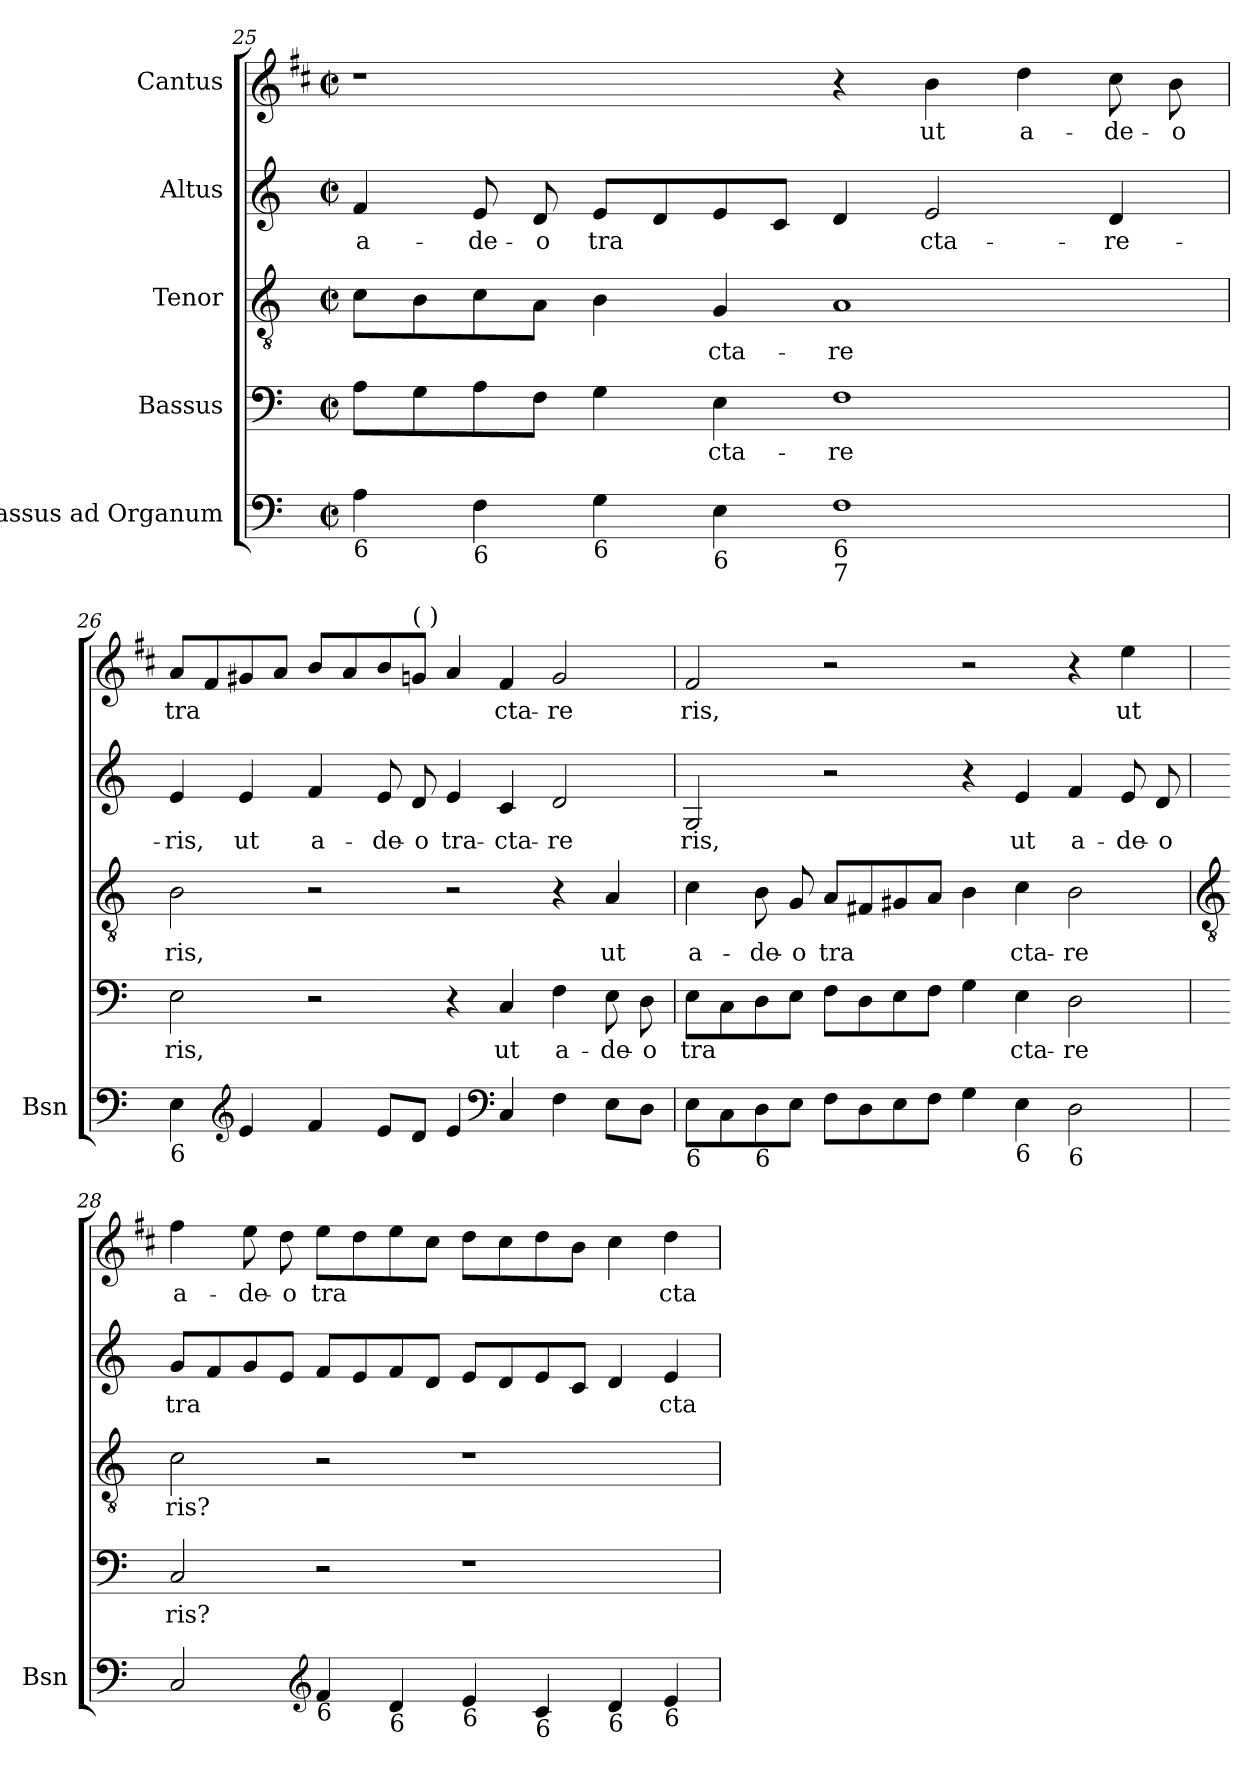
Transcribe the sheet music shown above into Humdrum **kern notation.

**kern	**kern	**text	**kern	**text	**kern	**text	**kern	**text
*part5	*part4	*part4	*part3	*part3	*part2	*part2	*part1	*part1
*staff5	*staff4	*staff4	*staff3	*staff3	*staff2	*staff2	*staff1	*staff1
*I"Bassus ad Organum	*I"Bassus	*	*I"Tenor	*	*I"Altus	*	*I"Cantus	*
*I'Bsn	*	*	*	*	*	*	*	*
!!LO:LB:g=z
*clefF4	*clefF4	*	*clefGv2	*	*clefG2	*	*clefG2	*
*	*	*	*	*	*	*	*ITrd1c2	*
*k[]	*k[]	*	*k[]	*	*k[]	*	*k[]	*
*C:	*C:	*	*C:	*	*C:	*	*C:	*
*M4/2	*M4/2	*	*M4/2	*	*M4/2	*	*M4/2	*
*met(c|)	*met(c|)	*	*met(c|)	*	*met(c|)	*	*met(c|)	*
=25	=25	=25	=25	=25	=25	=25	=25	=25
!LO:TX:b:t=6	!	!	!	!	!	!	!	!
!	!	!	!	!	!	!LO:LY:b	!	!
4A	8AL	.	8cL	.	4f	a-	1r	.
.	8G	.	8B	.	.	.	.	.
!LO:TX:b:t=6	!	!	!	!	!	!	!	!
!	!	!	!	!	!	!LO:LY:b	!	!
4F	8A	.	8c	.	8e	-de-	.	.
!	!	!	!	!	!	!LO:LY:b	!	!
.	8FJ	.	8AJ	.	8d	-o	.	.
!LO:TX:b:t=6	!	!	!	!	!	!	!	!
!	!	!	!	!	!	!LO:LY:b	!	!
4G	4G	.	4B	.	8eL	tra	.	.
.	.	.	.	.	8d	.	.	.
!LO:TX:b:t=6	!	!	!	!	!	!	!	!
!	!	!LO:LY:b	!	!LO:LY:b	!	!	!	!
4E	4E	cta-	4G	cta-	8e	.	.	.
.	.	.	.	.	8cJ	.	.	.
!LO:TX:b:t=6	!	!	!	!	!	!	!	!
!LO:TX:b:t=7	!	!	!	!	!	!	!	!
!	!	!LO:LY:b	!	!LO:LY:b	!	!	!	!
1F	1F	-re	1A	-re	4d	.	4r	.
!	!	!	!	!	!	!LO:LY:b	!	!LO:LY:b
.	.	.	.	.	2e	cta-	4a	ut
!	!	!	!	!	!	!	!	!LO:LY:b
.	.	.	.	.	.	.	4cc	a-
!	!	!	!	!	!	!LO:LY:b	!	!LO:LY:b
.	.	.	.	.	4d	-re-	8b	-de-
!	!	!	!	!	!	!	!	!LO:LY:b
.	.	.	.	.	.	.	8a	-o
=26	=26	=26	=26	=26	=26	=26	=26	=26
!LO:TX:b:t=6	!	!	!	!	!	!	!	!
!	!	!LO:LY:b	!	!LO:LY:b	!	!LO:LY:b	!	!LO:LY:b
4E	2E	ris,	2B	ris,	4e	-ris,	8gL	tra
.	.	.	.	.	.	.	8e	.
*clefG2	*	*	*	*	*	*	*	*
!	!	!	!	!	!	!LO:LY:b	!	!
4e	.	.	.	.	4e	ut	8f#X	.
.	.	.	.	.	.	.	8gJ	.
!	!	!	!	!	!	!LO:LY:b	!	!
4f	2r	.	2r	.	4f	a-	8aL	.
.	.	.	.	.	.	.	8g	.
!	!	!	!	!	!	!LO:LY:b	!	!
8eL	.	.	.	.	8e	-de-	8a	.
!	!	!	!	!	!	!	!LO:TX:a:t=(  )	!
!	!	!	!	!	!	!LO:LY:b	!	!
8dJ	.	.	.	.	8d	-o	8fJ	.
!	!	!	!	!	!	!LO:LY:b	!	!
4e	4r	.	2r	.	4e	tra-	4g	.
*clefF4	*	*	*	*	*	*	*	*
!	!	!LO:LY:b	!	!	!	!LO:LY:b	!	!LO:LY:b
4C	4C	ut	.	.	4c	-cta-	4e	cta-
!	!	!LO:LY:b	!	!	!	!LO:LY:b	!	!LO:LY:b
4F	4F	a-	4r	.	2d	-re	2f	-re
!	!	!LO:LY:b	!	!LO:LY:b	!	!	!	!
8EL	8E	-de-	4A	ut	.	.	.	.
!	!	!LO:LY:b	!	!	!	!	!	!
8DJ	8D	-o	.	.	.	.	.	.
=27	=27	=27	=27	=27	=27	=27	=27	=27
!LO:TX:b:t=6	!	!	!	!	!	!	!	!
!	!	!LO:LY:b	!	!LO:LY:b	!	!LO:LY:b	!	!LO:LY:b
8EL	8EL	tra	4c	a-	2G	ris,	2e	ris,
8C	8C	.	.	.	.	.	.	.
!LO:TX:b:t=6	!	!	!	!	!	!	!	!
!	!	!	!	!LO:LY:b	!	!	!	!
8D	8D	.	8B	-de-	.	.	.	.
!	!	!	!	!LO:LY:b	!	!	!	!
8EJ	8EJ	.	8G	-o	.	.	.	.
!	!	!	!	!LO:LY:b	!	!	!	!
8FL	8FL	.	8AL	tra	2r	.	2r	.
8D	8D	.	8F#X	.	.	.	.	.
8E	8E	.	8G#X	.	.	.	.	.
8FJ	8FJ	.	8AJ	.	.	.	.	.
4G	4G	.	4B	.	4r	.	2r	.
!LO:TX:b:t=6	!	!	!	!	!	!	!	!
!	!	!LO:LY:b	!	!LO:LY:b	!	!LO:LY:b	!	!
4E	4E	cta-	4c	cta-	4e	ut	.	.
!LO:TX:b:t=6	!	!	!	!	!	!	!	!
!	!	!LO:LY:b	!	!LO:LY:b	!	!LO:LY:b	!	!
2D	2D	-re	2B	-re	4f	a-	4r	.
!	!	!	!	!	!	!LO:LY:b	!	!LO:LY:b
.	.	.	.	.	8e	-de-	4dd	ut
!	!	!	!	!	!	!LO:LY:b	!	!
.	.	.	.	.	8d	-o	.	.
!!LO:LB:g=z
=28	=28	=28	=28	=28	=28	=28	=28	=28
*	*	*	*clefGv2	*	*	*	*	*
!	!	!LO:LY:b	!	!LO:LY:b	!	!LO:LY:b	!	!LO:LY:b
2C	2C	ris?	2c	ris?	8gL	tra	4ee	a-
.	.	.	.	.	8f	.	.	.
!	!	!	!	!	!	!	!	!LO:LY:b
.	.	.	.	.	8g	.	8dd	-de-
!	!	!	!	!	!	!	!	!LO:LY:b
.	.	.	.	.	8eJ	.	8cc	-o
*clefG2	*	*	*	*	*	*	*	*
!LO:TX:b:t=6	!	!	!	!	!	!	!	!
!	!	!	!	!	!	!	!	!LO:LY:b
4f	2r	.	2r	.	8fL	.	8ddL	tra
.	.	.	.	.	8e	.	8cc	.
!LO:TX:b:t=6	!	!	!	!	!	!	!	!
4d	.	.	.	.	8f	.	8dd	.
.	.	.	.	.	8dJ	.	8bJ	.
!LO:TX:b:t=6	!	!	!	!	!	!	!	!
4e	1r	.	1r	.	8eL	.	8ccL	.
.	.	.	.	.	8d	.	8b	.
!LO:TX:b:t=6	!	!	!	!	!	!	!	!
4c	.	.	.	.	8e	.	8cc	.
.	.	.	.	.	8cJ	.	8aJ	.
!LO:TX:b:t=6	!	!	!	!	!	!	!	!
4d	.	.	.	.	4d	.	4b	.
!LO:TX:b:t=6	!	!	!	!	!	!	!	!
!	!	!	!	!	!	!LO:LY:b	!	!LO:LY:b
4e	.	.	.	.	4e	cta-	4cc	cta-
=	=	=	=	=	=	=	=	=
*-	*-	*-	*-	*-	*-	*-	*-	*-
